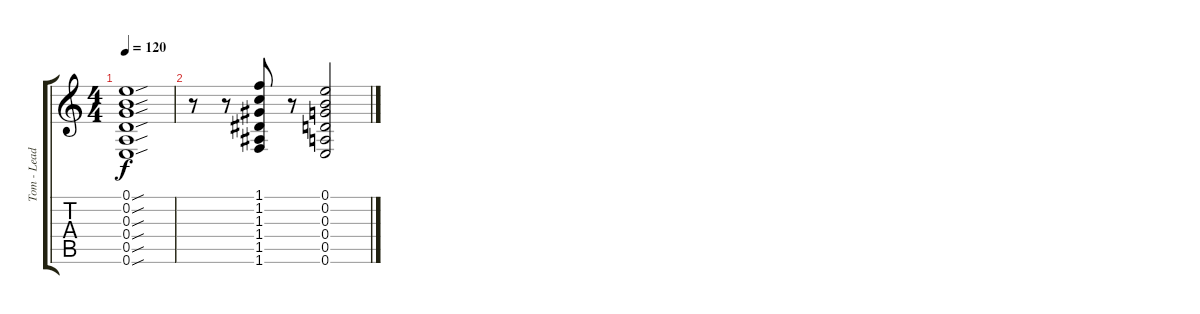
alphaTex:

\track ("Tom - Lead" "Tom - Lead") {instrument overdrivenguitar}
\staff {score tabs}
\tuning (E4 B3 G3 D3 A2 E2) {hide}
\ts (4 4)
\tempo 120
\clef g2
\ks c
(0.1{sou} 0.2{sou} 0.3{sou} 0.4{sou} 0.5{sou} 0.6{sou}).1{dy f} |
r.8 r.8 (1.1 1.2 1.3 1.4 1.5 1.6).8 r.8 (0.1 0.2 0.3 0.4 0.5 0.6).2
